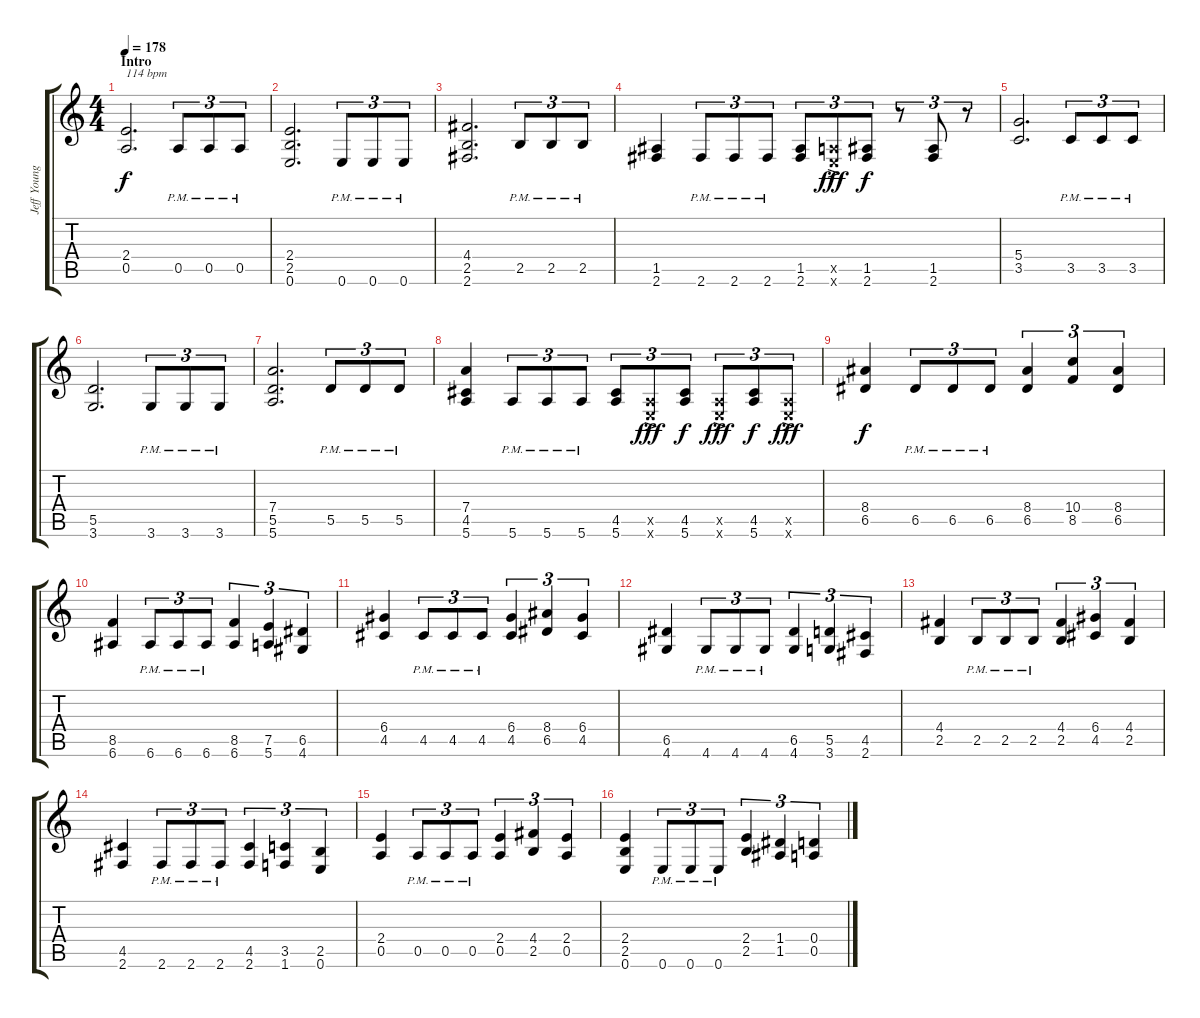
\track ("Jeff Young" "Jeff Young") {instrument distortionguitar}
\staff {score tabs}
\tuning (E4 B3 G3 D3 A2 E2) {hide}
\ts (4 4)
\section ("" "Intro")
\tempo 178
\tempo 114
\tempo 178
\clef g2
\ks c
(2.4 0.5).2{d txt "114 bpm" dy f instrument distortionguitar} 0.5{pm}.8{tu (3 2)} 0.5{pm}.8{tu (3 2)} 0.5{pm}.8{tu (3 2)} |
(2.4 2.5 0.6).2{d} 0.6{pm}.8{tu (3 2)} 0.6{pm}.8{tu (3 2)} 0.6{pm}.8{tu (3 2)} |
(4.4 2.5 2.6).2{d} 2.5{pm}.8{tu (3 2)} 2.5{pm}.8{tu (3 2)} 2.5{pm}.8{tu (3 2)} |
(1.5 2.6).4 2.6{pm}.8{tu (3 2)} 2.6{pm}.8{tu (3 2)} 2.6{pm}.8{tu (3 2)} (1.5 2.6).8{tu (3 2)} (0.5{ac x} 0.6{ac x}).8{tu (3 2) dy fff} (1.5 2.6).8{tu (3 2) dy f} r.8{tu (3 2)} (1.5 2.6).8{tu (3 2)} r.8{tu (3 2)} |
(5.4 3.5).2{d} 3.5{pm}.8{tu (3 2)} 3.5{pm}.8{tu (3 2)} 3.5{pm}.8{tu (3 2)} |
(5.5 3.6).2{d} 3.6{pm}.8{tu (3 2)} 3.6{pm}.8{tu (3 2)} 3.6{pm}.8{tu (3 2)} |
(7.4 5.5 5.6).2{d} 5.5{pm}.8{tu (3 2)} 5.5{pm}.8{tu (3 2)} 5.5{pm}.8{tu (3 2)} |
(7.4 4.5 5.6).4 5.6{pm}.8{tu (3 2)} 5.6{pm}.8{tu (3 2)} 5.6{pm}.8{tu (3 2)} (4.5 5.6).8{tu (3 2)} (0.5{ac x} 0.6{ac x}).8{tu (3 2) dy fff} (4.5 5.6).8{tu (3 2) dy f} (0.5{ac x} 0.6{ac x}).8{tu (3 2) dy fff} (4.5 5.6).8{tu (3 2) dy f} (0.5{ac x} 0.6{ac x}).8{tu (3 2) dy fff} |
(8.4 6.5).4{dy f} 6.5{pm}.8{tu (3 2)} 6.5{pm}.8{tu (3 2)} 6.5{pm}.8{tu (3 2)} (8.4 6.5).4{tu (3 2)} (10.4 8.5).4{tu (3 2)} (8.4 6.5).4{tu (3 2)} |
(8.5 6.6).4 6.6{pm}.8{tu (3 2)} 6.6{pm}.8{tu (3 2)} 6.6{pm}.8{tu (3 2)} (8.5 6.6).4{tu (3 2)} (7.5 5.6).4{tu (3 2)} (6.5 4.6).4{tu (3 2)} |
(6.4 4.5).4 4.5{pm}.8{tu (3 2)} 4.5{pm}.8{tu (3 2)} 4.5{pm}.8{tu (3 2)} (6.4 4.5).4{tu (3 2)} (8.4 6.5).4{tu (3 2)} (6.4 4.5).4{tu (3 2)} |
(6.5 4.6).4 4.6{pm}.8{tu (3 2)} 4.6{pm}.8{tu (3 2)} 4.6{pm}.8{tu (3 2)} (6.5 4.6).4{tu (3 2)} (5.5 3.6).4{tu (3 2)} (4.5 2.6).4{tu (3 2)} |
(4.4 2.5).4 2.5{pm}.8{tu (3 2)} 2.5{pm}.8{tu (3 2)} 2.5{pm}.8{tu (3 2)} (4.4 2.5).4{tu (3 2)} (6.4 4.5).4{tu (3 2)} (4.4 2.5).4{tu (3 2)} |
(4.5 2.6).4 2.6{pm}.8{tu (3 2)} 2.6{pm}.8{tu (3 2)} 2.6{pm}.8{tu (3 2)} (4.5 2.6).4{tu (3 2)} (3.5 1.6).4{tu (3 2)} (2.5 0.6).4{tu (3 2)} |
(2.4 0.5).4 0.5{pm}.8{tu (3 2)} 0.5{pm}.8{tu (3 2)} 0.5{pm}.8{tu (3 2)} (2.4 0.5).4{tu (3 2)} (4.4 2.5).4{tu (3 2)} (2.4 0.5).4{tu (3 2)} |
(2.4 2.5 0.6).4 0.6{pm}.8{tu (3 2)} 0.6{pm}.8{tu (3 2)} 0.6{pm}.8{tu (3 2)} (2.4 2.5).4{tu (3 2)} (1.4 1.5).4{tu (3 2)} (0.4 0.5).4{tu (3 2)}
